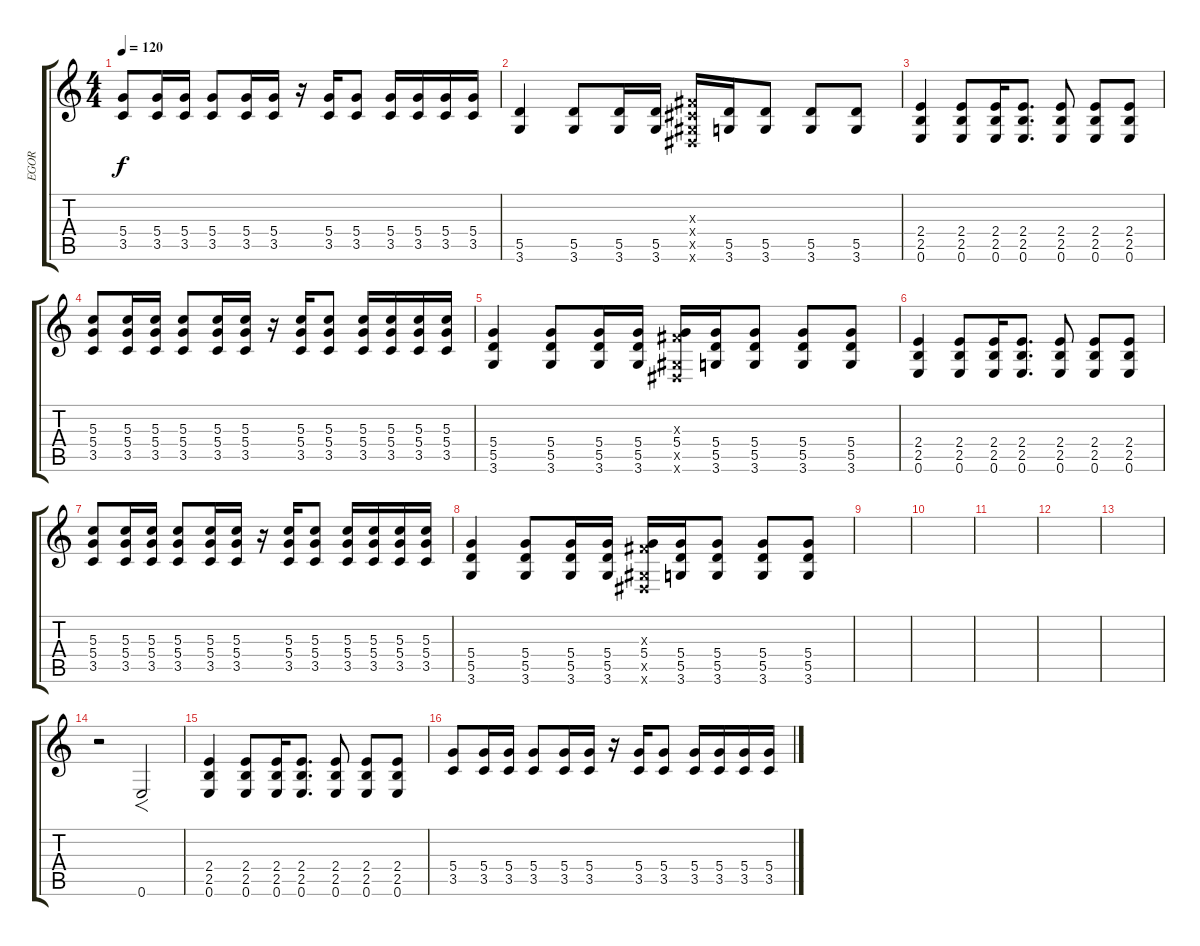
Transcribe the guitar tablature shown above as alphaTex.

\track ("EGOR" "EGOR") {instrument distortionguitar}
\staff {score tabs}
\tuning (E4 B3 G3 D3 A2 E2) {hide}
\ts (4 4)
\tempo 120
\clef g2
\ks c
(5.4 3.5).8{dy f} (5.4 3.5).16 (5.4 3.5).16 (5.4 3.5).8 (5.4 3.5).16 (5.4 3.5).16 r.16 (5.4 3.5).16 (5.4 3.5).8 (5.4 3.5).16 (5.4 3.5).16 (5.4 3.5).16 (5.4 3.5).16 |
(5.5 3.6).4 (5.5 3.6).8 (5.5 3.6).16 (5.5 3.6).16 (-1.3{x} -1.4{x} -1.5{x} -1.6{x}).16 (5.5 3.6).16 (5.5 3.6).8 (5.5 3.6).8 (5.5 3.6).8 |
(2.4 2.5 0.6).4 (2.4 2.5 0.6).8 (2.4 2.5 0.6).16 (2.4 2.5 0.6).8{d} (2.4 2.5 0.6).8 (2.4 2.5 0.6).8 (2.4 2.5 0.6).8 |
(5.3 5.4 3.5).8 (5.3 5.4 3.5).16 (5.3 5.4 3.5).16 (5.3 5.4 3.5).8 (5.3 5.4 3.5).16 (5.3 5.4 3.5).16 r.16 (5.3 5.4 3.5).16 (5.3 5.4 3.5).8 (5.3 5.4 3.5).16 (5.3 5.4 3.5).16 (5.3 5.4 3.5).16 (5.3 5.4 3.5).16 |
(5.4 5.5 3.6).4 (5.4 5.5 3.6).8 (5.4 5.5 3.6).16 (5.4 5.5 3.6).16 (-1.3{x} 5.4 -1.5{x} -1.6{x}).16 (5.4 5.5 3.6).16 (5.4 5.5 3.6).8 (5.4 5.5 3.6).8 (5.4 5.5 3.6).8 |
(2.4 2.5 0.6).4 (2.4 2.5 0.6).8 (2.4 2.5 0.6).16 (2.4 2.5 0.6).8{d} (2.4 2.5 0.6).8 (2.4 2.5 0.6).8 (2.4 2.5 0.6).8 |
(5.3 5.4 3.5).8 (5.3 5.4 3.5).16 (5.3 5.4 3.5).16 (5.3 5.4 3.5).8 (5.3 5.4 3.5).16 (5.3 5.4 3.5).16 r.16 (5.3 5.4 3.5).16 (5.3 5.4 3.5).8 (5.3 5.4 3.5).16 (5.3 5.4 3.5).16 (5.3 5.4 3.5).16 (5.3 5.4 3.5).16 |
(5.4 5.5 3.6).4 (5.4 5.5 3.6).8 (5.4 5.5 3.6).16 (5.4 5.5 3.6).16 (-1.3{x} 5.4 -1.5{x} -1.6{x}).16 (5.4 5.5 3.6).16 (5.4 5.5 3.6).8 (5.4 5.5 3.6).8 (5.4 5.5 3.6).8 |
|
|
|
|
|
r.2 0.6.2{f} |
(2.4 2.5 0.6).4{instrument distortionguitar} (2.4 2.5 0.6).8 (2.4 2.5 0.6).16 (2.4 2.5 0.6).8{d} (2.4 2.5 0.6).8 (2.4 2.5 0.6).8 (2.4 2.5 0.6).8 |
(5.4 3.5).8 (5.4 3.5).16 (5.4 3.5).16 (5.4 3.5).8 (5.4 3.5).16 (5.4 3.5).16 r.16 (5.4 3.5).16 (5.4 3.5).8 (5.4 3.5).16 (5.4 3.5).16 (5.4 3.5).16 (5.4 3.5).16
